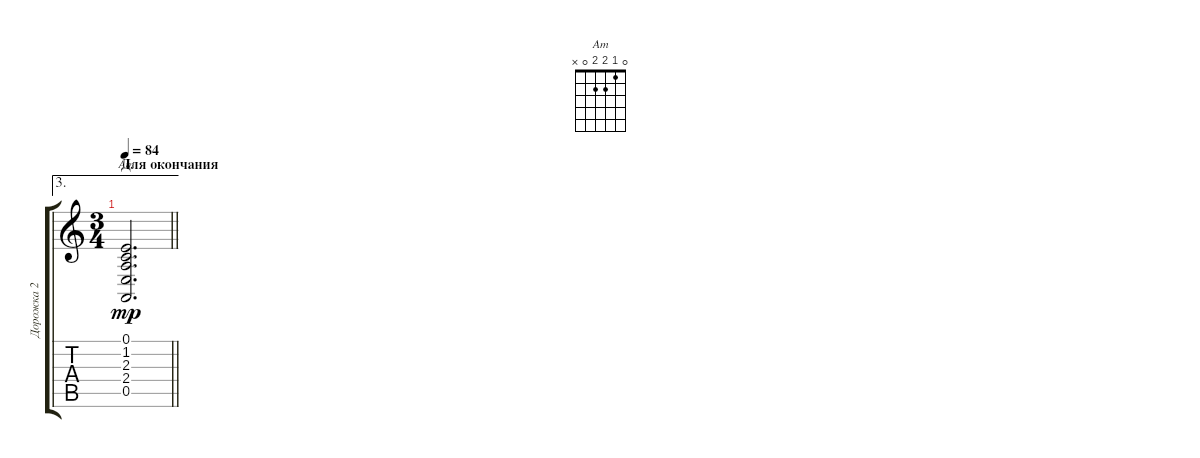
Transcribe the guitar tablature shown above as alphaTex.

\track ("Дорожка 2" "Дорожка 2") {instrument stringensemble1}
\staff {score tabs}
\tuning (E4 B3 G3 D3 A2 E2) {hide}
\chord ("Am" 0 1 2 2 0 x)
\ae 3
\ts (3 4)
\section ("" "Для окончания")
\tempo 84
\clef g2
\barLineRight lightlight
\ks c
(0.1 1.2 2.3 2.4 0.5).2{d ch "Am" dy mp}
